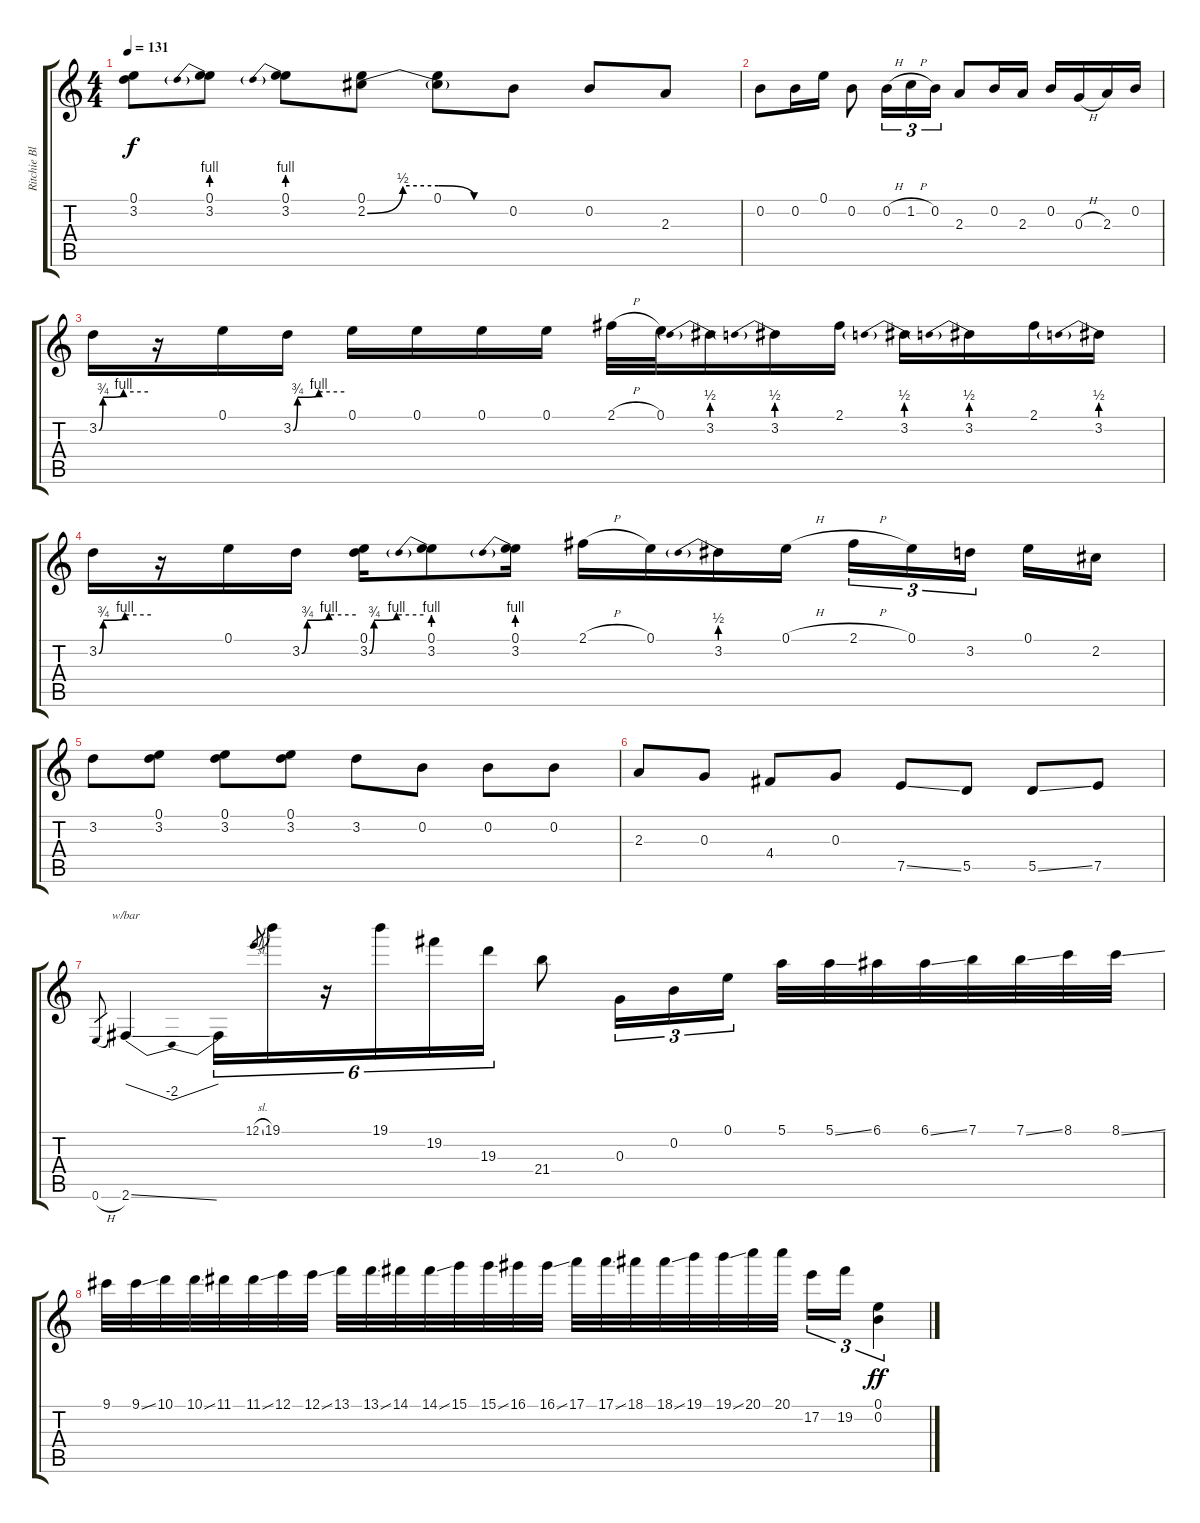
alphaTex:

\track ("Ritchie Blackmore" "Ritchie Bl") {instrument overdrivenguitar}
\staff {score tabs}
\tuning (E4 B3 G3 D3 A2 E2) {hide}
\ts (4 4)
\tempo 131
\clef g2
\ks c
(0.1{t} 3.2{t}).8{dy f} (0.1 3.2{be (prebend 0 4 60 4)}).8 (0.1 3.2{be (prebend 0 4 60 4)}).8 (0.1 2.2{be (custom 0 0 15 2 30 2 45 0 60 0)}).8 (0.1 2.2{t}).8 0.2.8 0.2.8 2.3.8 |
0.2.8 0.2.16 0.1.16 0.2.8 0.2{h}.16{tu (3 2)} 1.2{h}.16{tu (3 2)} 0.2.16{tu (3 2)} 2.3.8 0.2.16 2.3.16 0.2.16 0.3{h}.16 2.3.16 0.2.16 |
3.2{be (custom 0 0 5 3 30 4 60 4)}.16 r.16 0.1.16 3.2{be (custom 0 0 5 3 30 4 60 4)}.16 0.1.16 0.1.16 0.1.16 0.1.16 2.1{h}.32 0.1.32 3.2{be (prebend 0 2 60 2)}.16 3.2{be (prebend 0 2 60 2)}.16 2.1.16 3.2{be (prebend 0 2 60 2)}.16 3.2{be (prebend 0 2 60 2)}.16 2.1.16 3.2{be (prebend 0 2 60 2)}.16 |
3.2{be (custom 0 0 5 3 30 4 60 4)}.16 r.16 0.1.16 3.2{be (custom 0 0 6 3 30 4 60 4)}.16 (0.1 3.2{be (custom 0 0 5 3 30 4 60 4)}).16 (0.1 3.2{be (prebend 0 4 60 4)}).8 (0.1 3.2{be (prebend 0 4 60 4)}).16 2.1{h}.16 0.1.16 3.2{be (prebend 0 2 60 2)}.16 0.1{h}.16 2.1{h}.16{tu (3 2)} 0.1.16{tu (3 2)} 3.2.16{tu (3 2) beam splitsecondary} 0.1.16 2.2.16 |
3.2.8 (0.1 3.2).8 (0.1 3.2).8 (0.1 3.2).8 3.2.8 0.2.8 0.2.8 0.2.8 |
2.3.8 0.3.8 4.4.8 0.3.8 7.5{ss}.8 5.5.8 5.5{ss}.8 7.5.8 |
0.6{h}.8{gr} 2.6{ss}.4{tbe (dip default 0 0 30 -8 60 0)} 2.6{t}.16{tu (6 4)} 12.1{sl}.8{gr} 19.1.16{tu (6 4)} r.16{tu (6 4)} 19.1.16{tu (6 4)} 19.2.16{tu (6 4)} 19.3.16{tu (6 4)} 21.4.8 0.3.16{tu (3 2)} 0.2.16{tu (3 2)} 0.1.16{tu (3 2)} 5.1.32 5.1{ss}.32 6.1.32 6.1{ss}.32 7.1.32 7.1{ss}.32 8.1.32 8.1{ss}.32 |
9.1.32 9.1{ss}.32 10.1.32 10.1{ss}.32 11.1.32 11.1{ss}.32 12.1.32 12.1{ss}.32 13.1.32 13.1{ss}.32 14.1.32 14.1{ss}.32 15.1.32 15.1{ss}.32 16.1.32 16.1{ss}.32 17.1.32 17.1{ss}.32 18.1.32 18.1{ss}.32 19.1.32 19.1{ss}.32 20.1.32 20.1.32 17.2.16{tu (3 2)} 19.2.16{tu (3 2)} (0.1 0.2).4{tu (3 2) dy ff}
